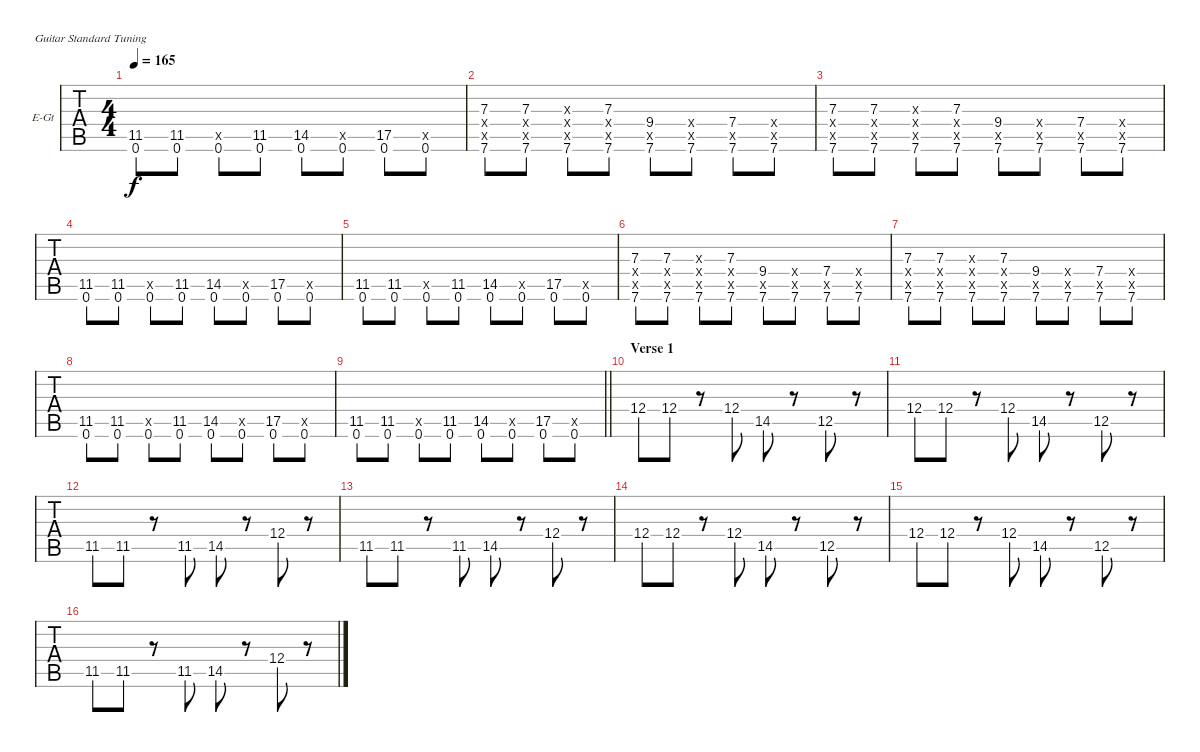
\bracketExtendMode groupsimilarinstruments
\firstSystemTrackNameOrientation horizontal
\otherSystemsTrackNameOrientation horizontal
\track ("Albert" "E-Gt") {instrument distortionguitar}
\staff {tabs}
\tuning (E4 B3 G3 D3 A2 E2)
\ts (4 4)
\tempo 165
\clef g2
\ks c
(11.5 0.6).8{dy f} (11.5 0.6).8 (11.5{x} 0.6).8 (11.5 0.6).8 (14.5 0.6).8 (0.5{x} 0.6).8 (17.5 0.6).8 (17.5{x} 0.6).8 |
(7.3 0.4{x} 0.5{x} 7.6).8 (7.3 0.4{x} 0.5{x} 7.6).8 (7.3{x} 0.4{x} 0.5{x} 7.6).8 (7.3 0.4{x} 0.5{x} 7.6).8 (9.4 0.5{x} 7.6).8 (0.4{x} 0.5{x} 7.6).8 (7.4 0.5{x} 7.6).8 (0.4{x} 0.5{x} 7.6).8 |
(7.3 0.4{x} 0.5{x} 7.6).8 (7.3 0.4{x} 0.5{x} 7.6).8 (7.3{x} 0.4{x} 0.5{x} 7.6).8 (7.3 0.4{x} 0.5{x} 7.6).8 (9.4 0.5{x} 7.6).8 (0.4{x} 0.5{x} 7.6).8 (7.4 0.5{x} 7.6).8 (0.4{x} 0.5{x} 7.6).8 |
(11.5 0.6).8 (11.5 0.6).8 (11.5{x} 0.6).8 (11.5 0.6).8 (14.5 0.6).8 (0.5{x} 0.6).8 (17.5 0.6).8 (17.5{x} 0.6).8 |
(11.5 0.6).8 (11.5 0.6).8 (11.5{x} 0.6).8 (11.5 0.6).8 (14.5 0.6).8 (0.5{x} 0.6).8 (17.5 0.6).8 (17.5{x} 0.6).8 |
(7.3 0.4{x} 0.5{x} 7.6).8 (7.3 0.4{x} 0.5{x} 7.6).8 (7.3{x} 0.4{x} 0.5{x} 7.6).8 (7.3 0.4{x} 0.5{x} 7.6).8 (9.4 0.5{x} 7.6).8 (0.4{x} 0.5{x} 7.6).8 (7.4 0.5{x} 7.6).8 (0.4{x} 0.5{x} 7.6).8 |
(7.3 0.4{x} 0.5{x} 7.6).8 (7.3 0.4{x} 0.5{x} 7.6).8 (7.3{x} 0.4{x} 0.5{x} 7.6).8 (7.3 0.4{x} 0.5{x} 7.6).8 (9.4 0.5{x} 7.6).8 (0.4{x} 0.5{x} 7.6).8 (7.4 0.5{x} 7.6).8 (0.4{x} 0.5{x} 7.6).8 |
(11.5 0.6).8 (11.5 0.6).8 (11.5{x} 0.6).8 (11.5 0.6).8 (14.5 0.6).8 (0.5{x} 0.6).8 (17.5 0.6).8 (17.5{x} 0.6).8 |
\barLineRight lightlight
(11.5 0.6).8 (11.5 0.6).8 (11.5{x} 0.6).8 (11.5 0.6).8 (14.5 0.6).8 (0.5{x} 0.6).8 (17.5 0.6).8 (17.5{x} 0.6).8 |
\section ("" "Verse 1")
12.4.8 12.4.8 r.8 12.4.8 14.5.8 r.8 12.5.8 r.8 |
12.4.8 12.4.8 r.8 12.4.8 14.5.8 r.8 12.5.8 r.8 |
11.5.8 11.5.8 r.8 11.5.8 14.5.8 r.8 12.4.8 r.8 |
11.5.8 11.5.8 r.8 11.5.8 14.5.8 r.8 12.4.8 r.8 |
12.4.8 12.4.8 r.8 12.4.8 14.5.8 r.8 12.5.8 r.8 |
12.4.8 12.4.8 r.8 12.4.8 14.5.8 r.8 12.5.8 r.8 |
11.5.8 11.5.8 r.8 11.5.8 14.5.8 r.8 12.4.8 r.8
